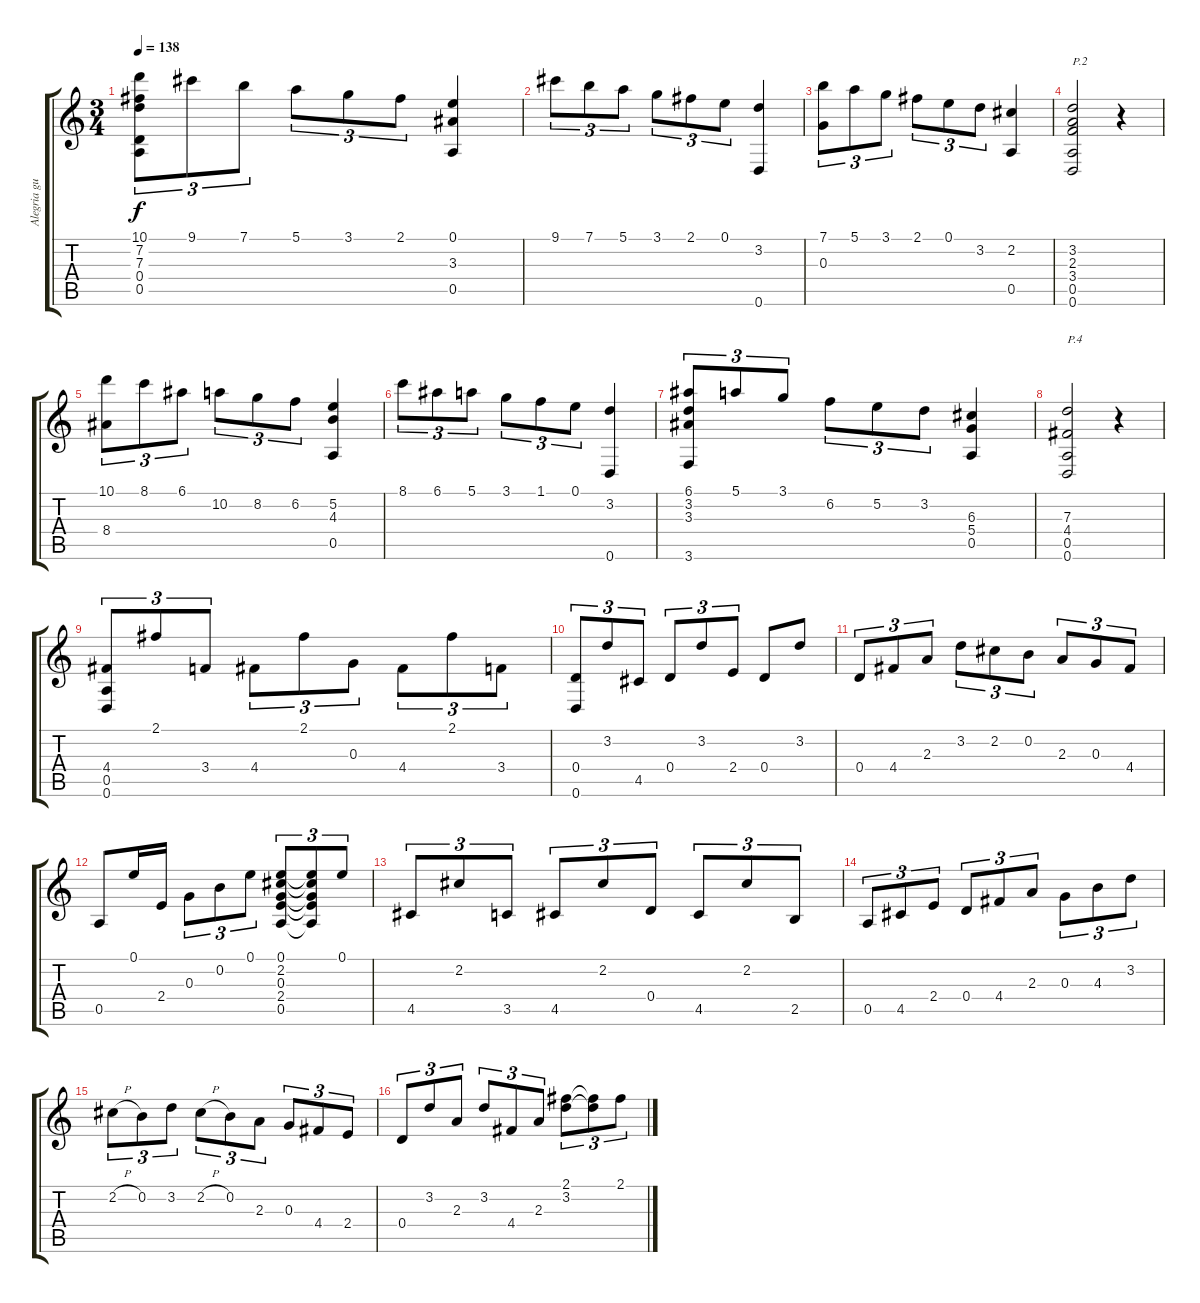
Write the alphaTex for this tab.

\track ("Alegria guitara" "Alegria gu") {instrument acousticguitarnylon}
\staff {score tabs}
\tuning (E4 B3 G3 D3 A2 D2) {hide}
\ts (3 4)
\tempo 138
\clef g2
\ks c
(10.1 7.2 7.3 0.4 0.5).8{tu (3 2) dy f instrument acousticguitarnylon} 9.1.8{tu (3 2)} 7.1.8{tu (3 2)} 5.1.8{tu (3 2)} 3.1.8{tu (3 2)} 2.1.8{tu (3 2)} (0.1 3.3 0.5).4 |
9.1.8{tu (3 2)} 7.1.8{tu (3 2)} 5.1.8{tu (3 2)} 3.1.8{tu (3 2)} 2.1.8{tu (3 2)} 0.1.8{tu (3 2)} (3.2 0.6).4 |
(7.1 0.3).8{tu (3 2)} 5.1.8{tu (3 2)} 3.1.8{tu (3 2)} 2.1.8{tu (3 2)} 0.1.8{tu (3 2)} 3.2.8{tu (3 2)} (2.2 0.5).4 |
(3.2 2.3 3.4 0.5 0.6).2{txt "P.2"} r.4 |
(10.1 8.4).8{tu (3 2)} 8.1.8{tu (3 2)} 6.1.8{tu (3 2)} 10.2.8{tu (3 2)} 8.2.8{tu (3 2)} 6.2.8{tu (3 2)} (5.2 4.3 0.5).4 |
8.1.8{tu (3 2)} 6.1.8{tu (3 2)} 5.1.8{tu (3 2)} 3.1.8{tu (3 2)} 1.1.8{tu (3 2)} 0.1.8{tu (3 2)} (3.2 0.6).4 |
(6.1 3.2 3.3 3.6).8{tu (3 2)} 5.1.8{tu (3 2)} 3.1.8{tu (3 2)} 6.2.8{tu (3 2)} 5.2.8{tu (3 2)} 3.2.8{tu (3 2)} (6.3 5.4 0.5).4 |
(7.3 4.4 0.5 0.6).2{txt "P.4"} r.4 |
(4.4 0.5 0.6).8{tu (3 2)} 2.1.8{tu (3 2)} 3.4.8{tu (3 2)} 4.4.8{tu (3 2)} 2.1.8{tu (3 2)} 0.3.8{tu (3 2)} 4.4.8{tu (3 2)} 2.1.8{tu (3 2)} 3.4.8{tu (3 2)} |
(0.4 0.6).8{tu (3 2)} 3.2.8{tu (3 2)} 4.5.8{tu (3 2)} 0.4.8{tu (3 2)} 3.2.8{tu (3 2)} 2.4.8{tu (3 2)} 0.4.8 3.2.8 |
0.4.8{tu (3 2)} 4.4.8{tu (3 2)} 2.3.8{tu (3 2)} 3.2.8{tu (3 2)} 2.2.8{tu (3 2)} 0.2.8{tu (3 2)} 2.3.8{tu (3 2)} 0.3.8{tu (3 2)} 4.4.8{tu (3 2)} |
0.5.8 0.1.16 2.4.16 0.3.8{tu (3 2)} 0.2.8{tu (3 2)} 0.1.8{tu (3 2)} (0.1 2.2 0.3 2.4 0.5).8{tu (3 2)} (0.1{t} 2.2{t} 0.3{t} 2.4{t} 0.5{t}).8{tu (3 2)} 0.1.8{tu (3 2)} |
4.5.8{tu (3 2)} 2.2.8{tu (3 2)} 3.5.8{tu (3 2)} 4.5.8{tu (3 2)} 2.2.8{tu (3 2)} 0.4.8{tu (3 2)} 4.5.8{tu (3 2)} 2.2.8{tu (3 2)} 2.5.8{tu (3 2)} |
0.5.8{tu (3 2)} 4.5.8{tu (3 2)} 2.4.8{tu (3 2)} 0.4.8{tu (3 2)} 4.4.8{tu (3 2)} 2.3.8{tu (3 2)} 0.3.8{tu (3 2)} 4.3.8{tu (3 2)} 3.2.8{tu (3 2)} |
2.2{h}.8{tu (3 2)} 0.2.8{tu (3 2)} 3.2.8{tu (3 2)} 2.2{h}.8{tu (3 2)} 0.2.8{tu (3 2)} 2.3.8{tu (3 2)} 0.3.8{tu (3 2)} 4.4.8{tu (3 2)} 2.4.8{tu (3 2)} |
0.4.8{tu (3 2)} 3.2.8{tu (3 2)} 2.3.8{tu (3 2)} 3.2.8{tu (3 2)} 4.4.8{tu (3 2)} 2.3.8{tu (3 2)} (2.1 3.2).8{tu (3 2)} (2.1{t} 3.2{t}).8{tu (3 2)} 2.1.8{tu (3 2)}
